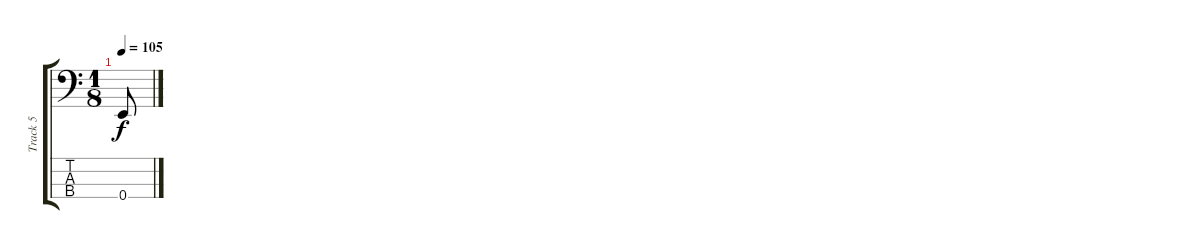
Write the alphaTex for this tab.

\track ("Track 5" "Track 5") {instrument electricbasspick}
\staff {score tabs}
\tuning (G2 D2 A1 E1) {hide}
\ts (1 8)
\tempo 105
\clef f4
\ks c
0.4.8{dy f}
